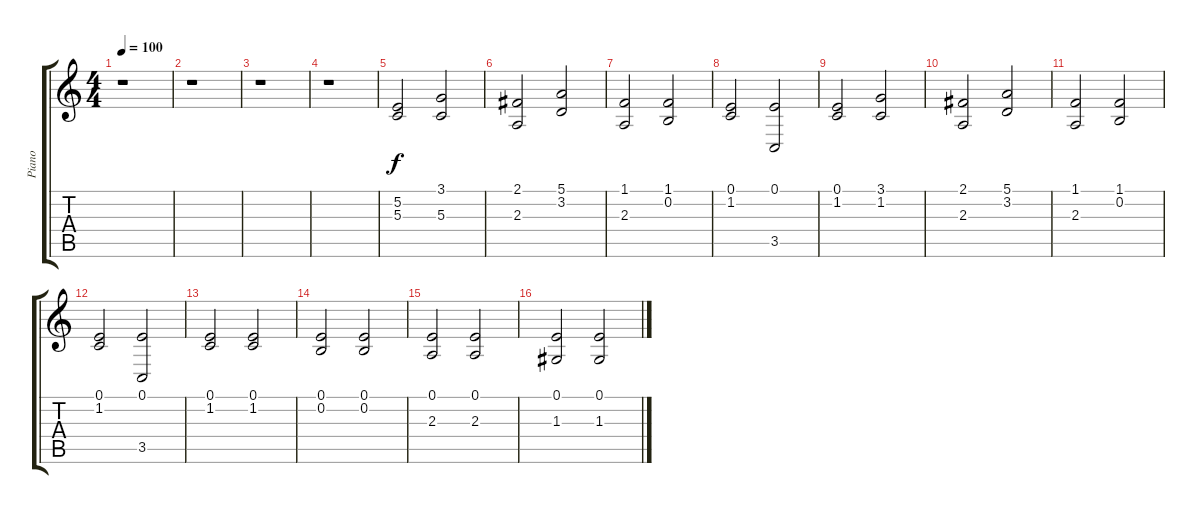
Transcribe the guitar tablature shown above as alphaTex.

\track ("Piano" "Piano") {instrument acousticgrandpiano}
\staff {score tabs}
\tuning (E4 B3 G3 D3 A2 E2) {hide}
\ts (4 4)
\tempo 100
\clef g2
\ks c
r.1{dy f instrument acousticgrandpiano} |
r.1 |
r.1 |
r.1 |
(5.2 5.3).2 (3.1 5.3).2 |
(2.1 2.3).2 (5.1 3.2).2 |
(1.1 2.3).2 (1.1 0.2).2 |
(0.1 1.2).2 (0.1 3.5).2 |
(0.1 1.2).2 (3.1 1.2).2 |
(2.1 2.3).2 (5.1 3.2).2 |
(1.1 2.3).2 (1.1 0.2).2 |
(0.1 1.2).2 (0.1 3.5).2 |
(0.1 1.2).2 (0.1 1.2).2 |
(0.1 0.2).2 (0.1 0.2).2 |
(0.1 2.3).2 (0.1 2.3).2 |
(0.1 1.3).2 (0.1 1.3).2
